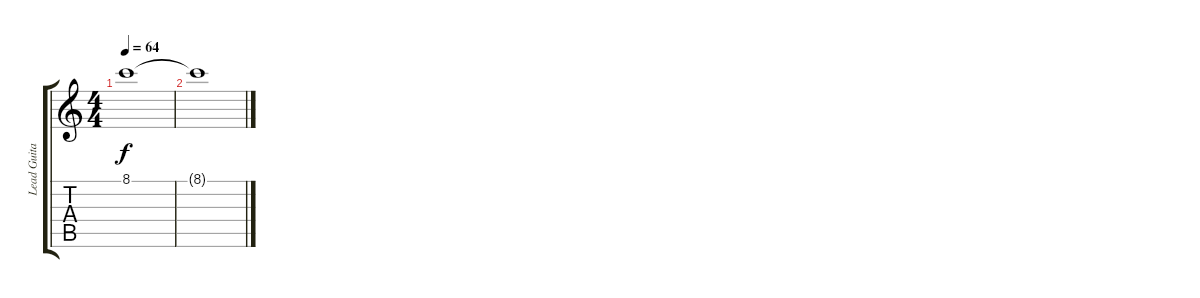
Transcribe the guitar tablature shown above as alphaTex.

\track ("Lead Guitar" "Lead Guita") {instrument overdrivenguitar}
\staff {score tabs}
\tuning (E4 B3 G3 D3 A2 E2) {hide}
\ts (4 4)
\tempo 64
\clef g2
\ks c
8.1{t}.1{dy f} |
8.1{t}.1
